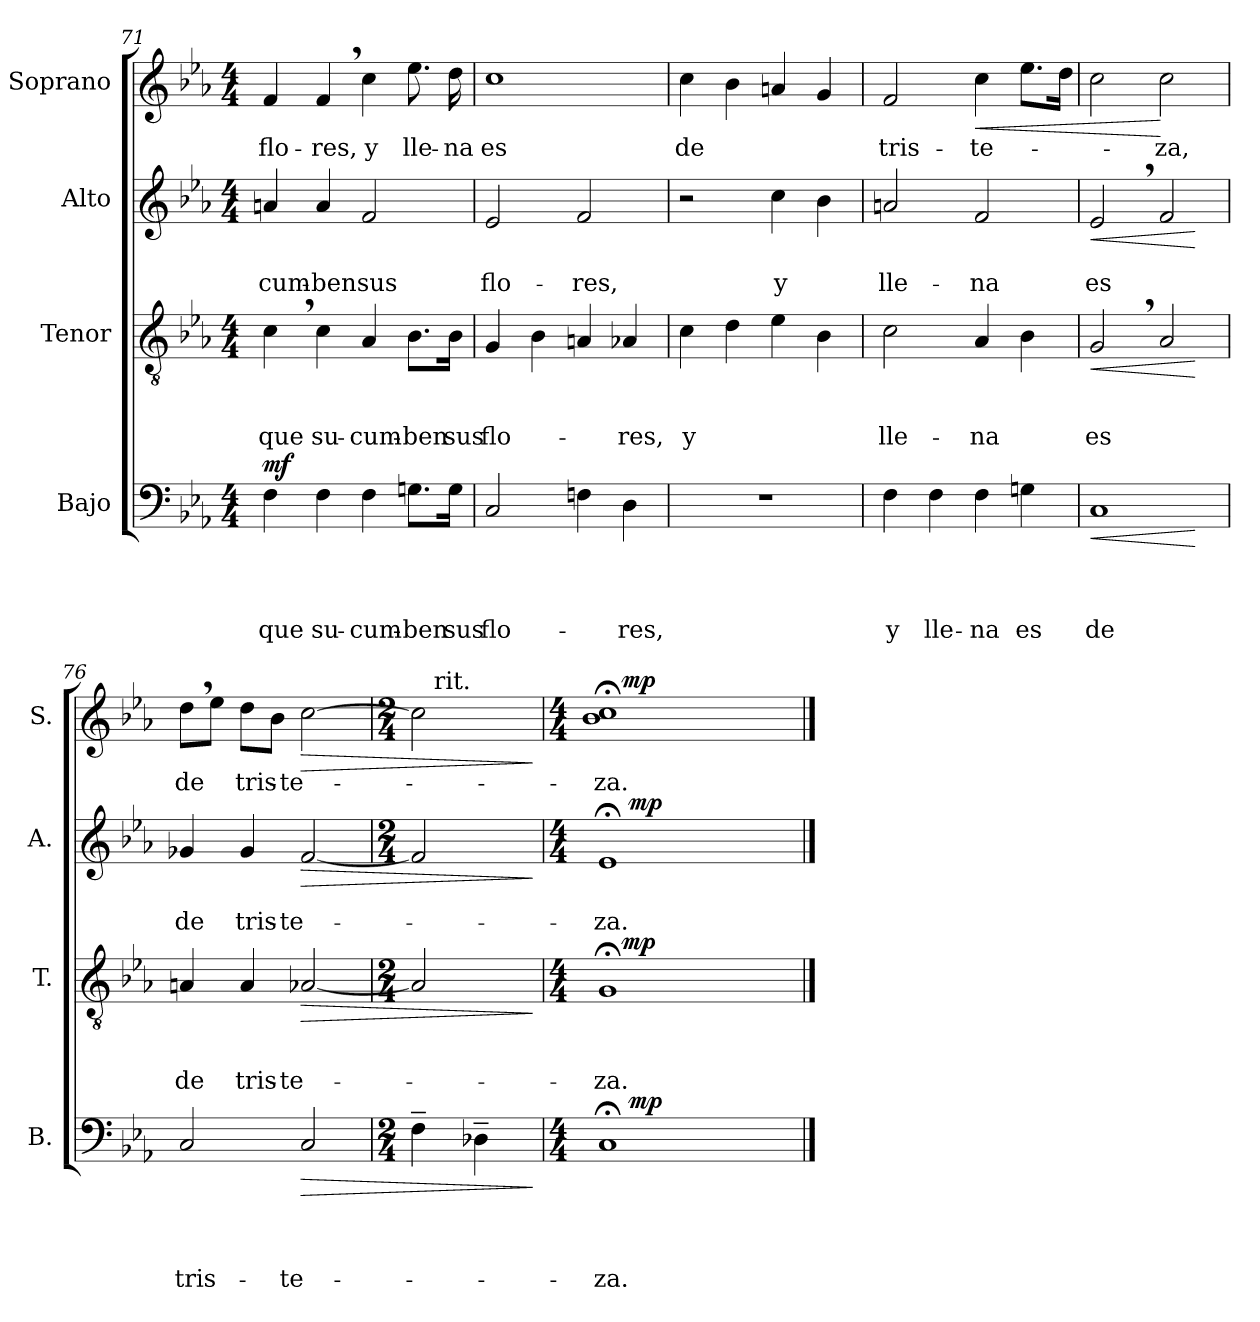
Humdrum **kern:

**kern	**text	**text	**text	**text	**dynam	**kern	**text	**text	**text	**dynam	**kern	**text	**text	**dynam	**kern	**text	**dynam
*part4	*part4	*part4	*part4	*part4	*part4	*part3	*part3	*part3	*part3	*part3	*part2	*part2	*part2	*part2	*part1	*part1	*part1
*staff4	*staff4	*staff4	*staff4	*staff4	*staff4	*staff3	*staff3	*staff3	*staff3	*staff3	*staff2	*staff2	*staff2	*staff2	*staff1	*staff1	*staff1
*I"Bajo	*	*	*	*	*	*I"Tenor	*	*	*	*	*I"Alto	*	*	*	*I"Soprano	*	*
*I'B.	*	*	*	*	*	*I'T.	*	*	*	*	*I'A.	*	*	*	*I'S.	*	*
*clefF4	*	*	*	*	*	*clefGv2	*	*	*	*	*clefG2	*	*	*	*clefG2	*	*
*k[b-e-a-]	*	*	*	*	*	*k[b-e-a-]	*	*	*	*	*k[b-e-a-]	*	*	*	*k[b-e-a-]	*	*
*E-:	*	*	*	*	*	*E-:	*	*	*	*	*E-:	*	*	*	*E-:	*	*
*M4/4	*	*	*	*	*	*M4/4	*	*	*	*	*M4/4	*	*	*	*M4/4	*	*
=71	=71	=71	=71	=71	=71	=71	=71	=71	=71	=71	=71	=71	=71	=71	=71	=71	=71
!	!	!	!	!LO:LY:b	!LO:DY:a	!	!	!	!LO:LY:b	!	!	!	!LO:LY:b	!	!	!LO:LY:b	!
4F\	.	.	.	que	mf	4c,>\	.	.	que	.	4an/	.	-cum-	.	4f/	flo-	.
!	!	!	!	!LO:LY:b	!	!	!	!	!LO:LY:b	!	!	!	!LO:LY:b:rj	!	!	!LO:LY:b	!
4F\	.	.	.	su-	.	4c\	.	.	su-	.	4a/	.	-ben	.	4f,>/	-res,	.
!	!	!	!	!LO:LY:b	!	!	!	!	!LO:LY:b	!	!	!	!LO:LY:b	!	!	!LO:LY:b	!
4F\	.	.	.	-cum-	.	4A-/	.	.	-cum-	.	2f/	.	sus	.	4cc\	y	.
!	!	!	!	!LO:LY:b:rj	!	!	!	!	!LO:LY:b:rj	!	!	!	!	!	!	!LO:LY:b	!
8.Gn\L	.	.	.	-ben	.	8.B-\L	.	.	-ben	.	.	.	.	.	8.ee-\	lle-	.
!	!	!	!	!LO:LY:b	!	!	!	!	!LO:LY:b	!	!	!	!	!	!	!LO:LY:b	!
16G\Jk	.	.	.	sus	.	16B-\Jk	.	.	sus	.	.	.	.	.	16dd\	-na	.
!!LO:LB:g=z
=72	=72	=72	=72	=72	=72	=72	=72	=72	=72	=72	=72	=72	=72	=72	=72	=72	=72
!	!	!	!	!LO:LY:b	!	!	!	!	!LO:LY:b	!	!	!	!LO:LY:b	!	!	!LO:LY:b	!
2C/	.	.	.	flo-	.	4G/	.	.	flo-	.	2e-/	.	flo-	.	1cc	es	.
.	.	.	.	.	.	4B-\	.	.	.	.	.	.	.	.	.	.	.
!	!	!	!	!	!	!	!	!	!	!	!	!	!LO:LY:b	!	!	!	!
4Fn\	.	.	.	.	.	4An/	.	.	.	.	2f/	.	-res,	.	.	.	.
!	!	!	!	!LO:LY:b	!	!	!	!	!LO:LY:b	!	!	!	!	!	!	!	!
4D\	.	.	.	-res,	.	4A-X/	.	.	-res,	.	.	.	.	.	.	.	.
=73	=73	=73	=73	=73	=73	=73	=73	=73	=73	=73	=73	=73	=73	=73	=73	=73	=73
!	!	!	!	!	!	!	!	!	!LO:LY:b	!	!	!	!	!	!	!LO:LY:b	!
1r	.	.	.	.	.	4c\	.	.	y	.	2r	.	.	.	4cc\	de	.
.	.	.	.	.	.	4d\	.	.	.	.	.	.	.	.	4b-\	.	.
!	!	!	!	!	!	!	!	!	!	!	!	!	!LO:LY:b	!	!	!	!
.	.	.	.	.	.	4e-\	.	.	.	.	4cc\	.	y	.	4an/	.	.
.	.	.	.	.	.	4B-\	.	.	.	.	4b-\	.	.	.	4g/	.	.
=74	=74	=74	=74	=74	=74	=74	=74	=74	=74	=74	=74	=74	=74	=74	=74	=74	=74
!	!	!	!	!LO:LY:b	!	!	!	!	!LO:LY:b	!	!	!	!LO:LY:b	!	!	!LO:LY:b	!
4F\	.	.	.	y	.	2c\	.	.	lle-	.	2an/	.	lle-	.	2f/	tris-	.
!	!	!	!	!LO:LY:b	!	!	!	!	!	!	!	!	!	!	!	!	!
4F\	.	.	.	lle-	.	.	.	.	.	.	.	.	.	.	.	.	.
!	!	!	!	!LO:LY:b	!	!	!	!	!LO:LY:b	!	!	!	!LO:LY:b	!	!	!LO:LY:b	!LO:HP:b
4F\	.	.	.	-na	.	4A-/	.	.	-na	.	2f/	.	-na	.	4cc\	-te-	<
!	!	!	!	!LO:LY:b	!	!	!	!	!	!	!	!	!	!	!	!	!
4Gn\	.	.	.	es	.	4B-\	.	.	.	.	.	.	.	.	8.ee-\L	.	.
.	.	.	.	.	.	.	.	.	.	.	.	.	.	.	16dd\Jk	.	.
=75	=75	=75	=75	=75	=75	=75	=75	=75	=75	=75	=75	=75	=75	=75	=75	=75	=75
!	!	!	!	!LO:LY:b	!LO:HP:b	!	!	!	!LO:LY:b	!LO:HP:b	!	!	!LO:LY:b	!LO:HP:b	!	!	!
1C	.	.	.	de	<	2G,>/	.	.	es	<	2e-,>/	.	es	<	2cc\	.	.
!	!	!	!	!	!	!	!	!	!	!	!	!	!	!	!	!LO:LY:b	!
.	.	.	.	.	.	2A-/	.	.	.	.	2f/	.	.	.	2cc\	-za,	[
.	.	.	.	.	[	.	.	.	.	[	.	.	.	[	.	.	.
=76	=76	=76	=76	=76	=76	=76	=76	=76	=76	=76	=76	=76	=76	=76	=76	=76	=76
!	!	!	!	!LO:LY:b	!	!	!	!	!LO:LY:b	!	!	!	!LO:LY:b	!	!	!LO:LY:b	!
2C/	.	.	.	tris-	.	4An/	.	.	de	.	4g-X/	.	de	.	8dd,>\L	de	.
.	.	.	.	.	.	.	.	.	.	.	.	.	.	.	8ee-\J	.	.
!	!	!	!	!	!	!	!	!	!LO:LY:b	!	!	!	!LO:LY:b	!	!	!LO:LY:b	!
.	.	.	.	.	.	4A/	.	.	tris-	.	4g-/	.	tris-	.	8dd\L	tris-	.
.	.	.	.	.	.	.	.	.	.	.	.	.	.	.	8b-\J	.	.
!	!	!	!	!LO:LY:b	!LO:HP:b	!	!	!	!LO:LY:b	!LO:HP:b	!	!	!LO:LY:b	!LO:HP:b	!	!LO:LY:b	!LO:HP:b
2C/	.	.	.	-te-	>	[<2A-X/	.	.	-te-	>	[<2f/	.	-te-	>	[>2cc\	-te-	>
=77	=77	=77	=77	=77	=77	=77	=77	=77	=77	=77	=77	=77	=77	=77	=77	=77	=77
*M2/4	*	*	*	*	*	*M2/4	*	*	*	*	*M2/4	*	*	*	*M2/4	*	*
*	*	*	*	*	*	*	*	*	*	*	*	*	*	*	*^	*	*
4F~>\	.	.	.	.	.	2A-/]	.	.	.	.	2f/]	.	.	.	2cc\]	24ryy	.	.
.	.	.	.	.	.	.	.	.	.	.	.	.	.	.	.	96ryy	.	.
!	!	!	!	!	!	!	!	!	!	!	!	!	!	!	!	!LO:TX:a:t=rit.	!	!
.	.	.	.	.	.	.	.	.	.	.	.	.	.	.	.	3ryy	.	.
4D-X~>\	.	.	.	.	.	.	.	.	.	.	.	.	.	.	.	.	.	.
.	.	.	.	.	.	.	.	.	.	.	.	.	.	.	.	12ryy	.	.
.	.	.	.	.	.	.	.	.	.	.	.	.	.	.	.	48.ryy	.	.
.	.	.	.	.	]	.	.	.	.	]	.	.	.	]	.	.	.	]
=78	=78	=78	=78	=78	=78	=78	=78	=78	=78	=78	=78	=78	=78	=78	=78	=78	=78	=78
*M4/4	*	*	*	*	*	*M4/4	*	*	*	*	*M4/4	*	*	*	*M4/4	*	*	*
!	!	!	!	!LO:LY:b	!	!	!	!	!LO:LY:b	!	!	!	!LO:LY:b	!	!	!	!LO:LY:b	!
*^	*	*	*	*	*	*^	*	*	*	*	*^	*	*	*	*	*	*	*
1C;	16.ryy	.	.	.	-za.	.	1G;	12ryy	.	.	-za.	.	1e-;	16.ryy	.	-za.	.	1b-;< 1cc;<	12ryy	-za.	.
!	!	!	!	!	!	!	!	!	!	!	!	!LO:DY:a	!	!	!	!	!	!	!	!	!LO:DY:a
.	.	.	.	.	.	.	.	3%2ryy	.	.	.	mp	.	.	.	.	.	.	3%2ryy	.	mp
!	!	!	!	!	!	!LO:DY:a	!	!	!	!	!	!	!	!	!	!	!LO:DY:a	!	!	!	!
.	2ryy	.	.	.	.	mp	.	.	.	.	.	.	.	2ryy	.	.	mp	.	.	.	.
.	4ryy	.	.	.	.	.	.	.	.	.	.	.	.	4ryy	.	.	.	.	.	.	.
.	.	.	.	.	.	.	.	6.ryy	.	.	.	.	.	.	.	.	.	.	6.ryy	.	.
.	8ryy	.	.	.	.	.	.	.	.	.	.	.	.	8ryy	.	.	.	.	.	.	.
.	32ryy	.	.	.	.	.	.	.	.	.	.	.	.	32ryy	.	.	.	.	.	.	.
*v	*v	*	*	*	*	*	*	*	*	*	*	*	*v	*v	*	*	*	*v	*v	*	*
*	*	*	*	*	*	*v	*v	*	*	*	*	*	*	*	*	*	*	*
==	==	==	==	==	==	==	==	==	==	==	==	==	==	==	==	==	==
*-	*-	*-	*-	*-	*-	*-	*-	*-	*-	*-	*-	*-	*-	*-	*-	*-	*-
